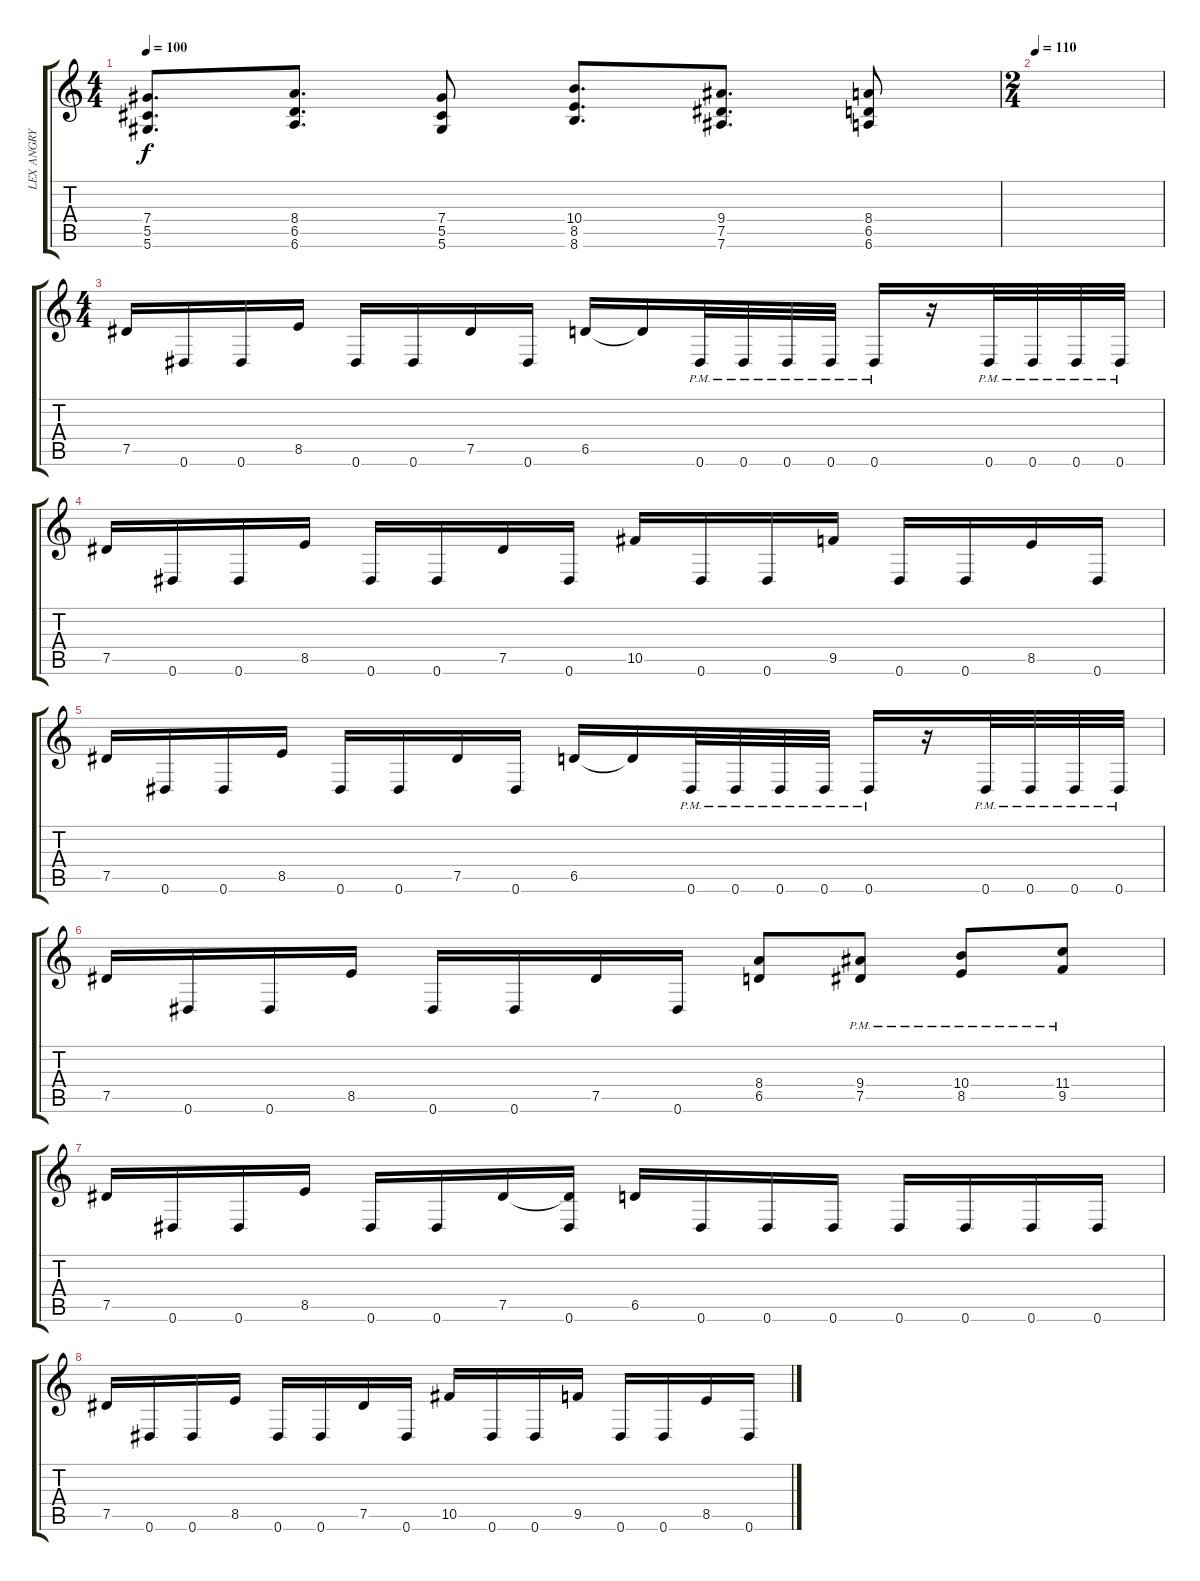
\track ("LEX ANGRY" "LEX ANGRY") {instrument distortionguitar}
\staff {score tabs}
\tuning (Eb4 Bb3 Gb3 Db3 Ab2 Eb2) {hide}
\ts (4 4)
\tempo 100
\clef g2
\ks c
(7.4 5.5 5.6).8{d dy f} (8.4 6.5 6.6).8{d} (7.4 5.5 5.6).8 (10.4 8.5 8.6).8{d} (9.4 7.5 7.6).8{d} (8.4 6.5 6.6).8 |
\ts (2 4)
\tempo 110
|
\ts (4 4)
7.5.16{instrument distortionguitar} 0.6.16 0.6.16 8.5.16 0.6.16 0.6.16 7.5.16 0.6.16 6.5.16 6.5{t}.16 0.6{pm}.32 0.6{pm}.32 0.6{pm}.32 0.6{pm}.32 0.6{pm}.16 r.16 0.6{pm}.32 0.6{pm}.32 0.6{pm}.32 0.6{pm}.32 |
7.5.16 0.6.16 0.6.16 8.5.16 0.6.16 0.6.16 7.5.16 0.6.16 10.5.16 0.6.16 0.6.16 9.5.16 0.6.16 0.6.16 8.5.16 0.6.16 |
7.5.16{instrument distortionguitar} 0.6.16 0.6.16 8.5.16 0.6.16 0.6.16 7.5.16 0.6.16 6.5.16 6.5{t}.16 0.6{pm}.32 0.6{pm}.32 0.6{pm}.32 0.6{pm}.32 0.6{pm}.16 r.16 0.6{pm}.32 0.6{pm}.32 0.6{pm}.32 0.6{pm}.32 |
7.5.16 0.6.16 0.6.16 8.5.16 0.6.16 0.6.16 7.5.16 0.6.16 (8.4 6.5).8 (9.4{pm} 7.5{pm}).8 (10.4{pm} 8.5{pm}).8 (11.4{pm} 9.5{pm}).8 |
7.5.16{instrument distortionguitar} 0.6.16 0.6.16 8.5.16 0.6.16 0.6.16 7.5.16 (7.5{t} 0.6).16 6.5.16 0.6.16 0.6.16 0.6.16 0.6.16 0.6.16 0.6.16 0.6.16 |
7.5.16 0.6.16 0.6.16 8.5.16 0.6.16 0.6.16 7.5.16 0.6.16 10.5.16 0.6.16 0.6.16 9.5.16 0.6.16 0.6.16 8.5.16 0.6.16
